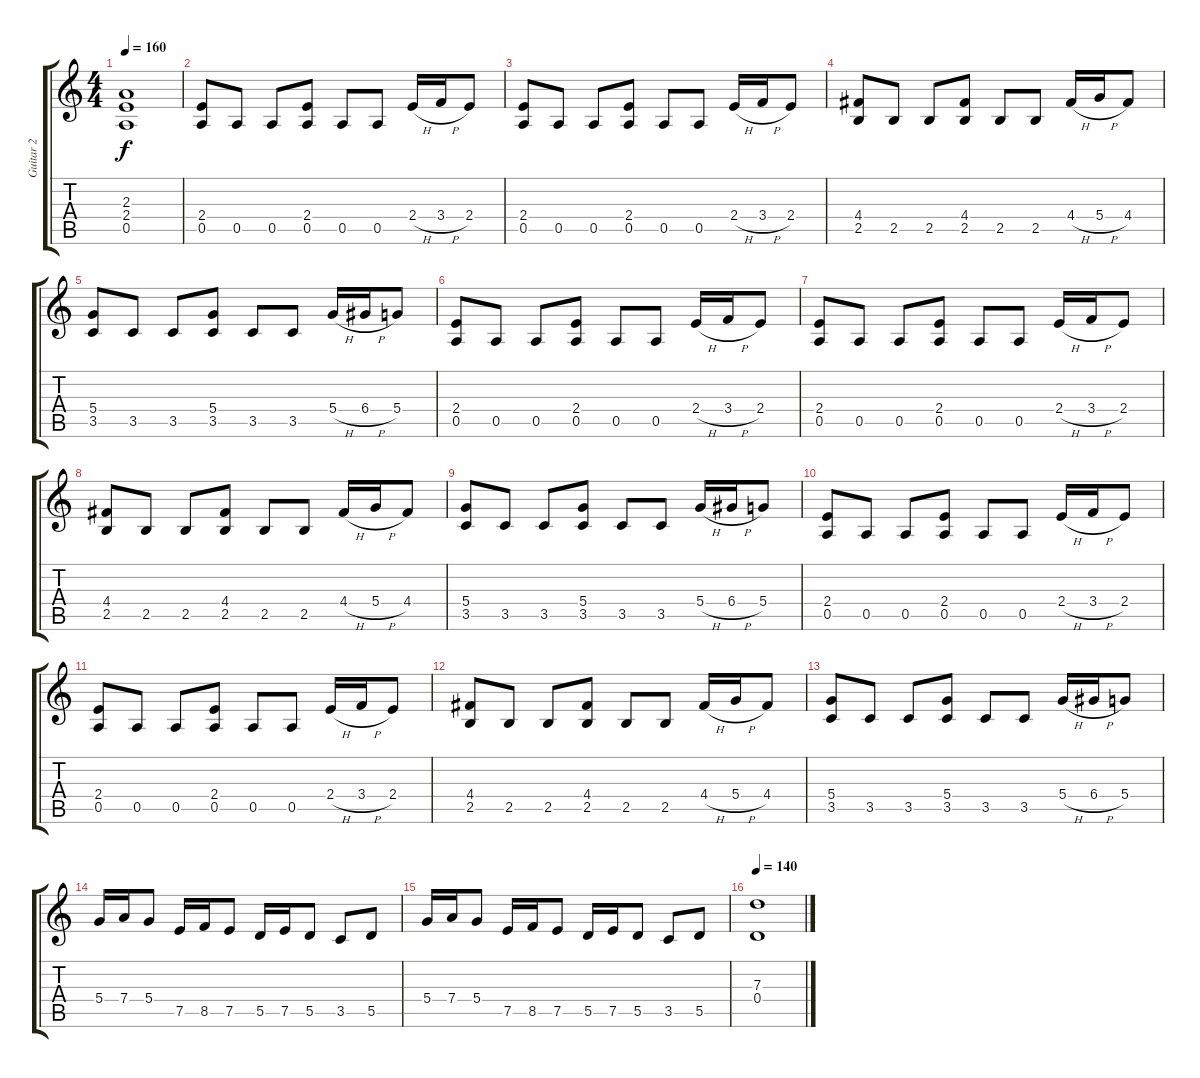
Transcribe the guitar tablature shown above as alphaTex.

\track ("Guitar 2" "Guitar 2") {instrument distortionguitar}
\staff {score tabs}
\tuning (E4 B3 G3 D3 A2 E2) {hide}
\ts (4 4)
\tempo 160
\clef g2
\ks c
(2.3{t} 2.4{t} 0.5{t}).1{dy f} |
(2.4 0.5).8 0.5.8 0.5.8 (2.4 0.5).8 0.5.8 0.5.8 2.4{h}.16 3.4{h}.16 2.4.8 |
(2.4 0.5).8 0.5.8 0.5.8 (2.4 0.5).8 0.5.8 0.5.8 2.4{h}.16 3.4{h}.16 2.4.8 |
(4.4 2.5).8 2.5.8 2.5.8 (4.4 2.5).8 2.5.8 2.5.8 4.4{h}.16 5.4{h}.16 4.4.8 |
(5.4 3.5).8 3.5.8 3.5.8 (5.4 3.5).8 3.5.8 3.5.8 5.4{h}.16 6.4{h}.16 5.4.8 |
(2.4 0.5).8 0.5.8 0.5.8 (2.4 0.5).8 0.5.8 0.5.8 2.4{h}.16 3.4{h}.16 2.4.8 |
(2.4 0.5).8 0.5.8 0.5.8 (2.4 0.5).8 0.5.8 0.5.8 2.4{h}.16 3.4{h}.16 2.4.8 |
(4.4 2.5).8 2.5.8 2.5.8 (4.4 2.5).8 2.5.8 2.5.8 4.4{h}.16 5.4{h}.16 4.4.8 |
(5.4 3.5).8 3.5.8 3.5.8 (5.4 3.5).8 3.5.8 3.5.8 5.4{h}.16 6.4{h}.16 5.4.8 |
(2.4 0.5).8 0.5.8 0.5.8 (2.4 0.5).8 0.5.8 0.5.8 2.4{h}.16 3.4{h}.16 2.4.8 |
(2.4 0.5).8 0.5.8 0.5.8 (2.4 0.5).8 0.5.8 0.5.8 2.4{h}.16 3.4{h}.16 2.4.8 |
(4.4 2.5).8 2.5.8 2.5.8 (4.4 2.5).8 2.5.8 2.5.8 4.4{h}.16 5.4{h}.16 4.4.8 |
(5.4 3.5).8 3.5.8 3.5.8 (5.4 3.5).8 3.5.8 3.5.8 5.4{h}.16 6.4{h}.16 5.4.8 |
5.4.16 7.4.16 5.4.8 7.5.16 8.5.16 7.5.8 5.5.16 7.5.16 5.5.8 3.5.8 5.5.8 |
5.4.16 7.4.16 5.4.8 7.5.16 8.5.16 7.5.8 5.5.16 7.5.16 5.5.8 3.5.8 5.5.8 |
\tempo 140
(7.3 0.4).1
